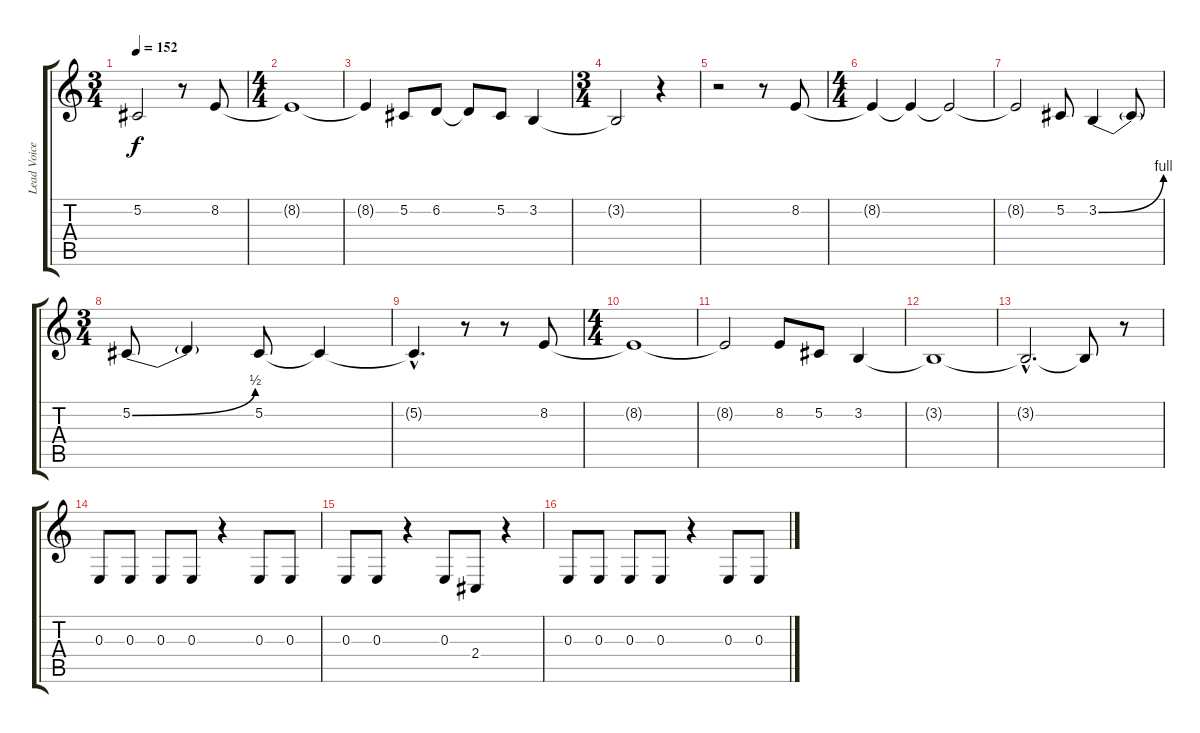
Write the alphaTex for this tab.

\track ("Lead Voice" "Lead Voice") {instrument lead2sawtooth}
\staff {score tabs}
\tuning (Db4 Ab3 E3 B2 Gb2 Db2) {hide}
\ts (3 4)
\tempo 152
\clef g2
\ks c
5.2{t}.2{dy f} r.8 8.2.8 |
\ts (4 4)
8.2{t}.1 |
8.2{t}.4 5.2.8 6.2.8 6.2{t}.8 5.2.8 3.2.4 |
\ts (3 4)
3.2{t}.2 r.4 |
r.2 r.8 8.2.8 |
\ts (4 4)
8.2{t}.4 8.2{t}.4 8.2{t}.2 |
8.2{t}.2 5.2.8 3.2{be (bend 0 0 60 4)}.4 3.2{t}.8 |
\ts (3 4)
5.2{be (bend 0 0 60 2)}.8 5.2{t}.4 5.2.8 5.2{t}.4 |
5.2{hac t}.4{d} r.8 r.8 8.2.8 |
\ts (4 4)
8.2{t}.1 |
8.2{t}.2 8.2.8 5.2.8 3.2.4 |
3.2{t}.1 |
3.2{hac t}.2{d} 3.2{t}.8 r.8 |
0.3.8 0.3.8 0.3.8 0.3.8 r.4 0.3.8 0.3.8 |
0.3.8 0.3.8 r.4 0.3.8 2.4.8 r.4 |
0.3.8 0.3.8 0.3.8 0.3.8 r.4 0.3.8 0.3.8
